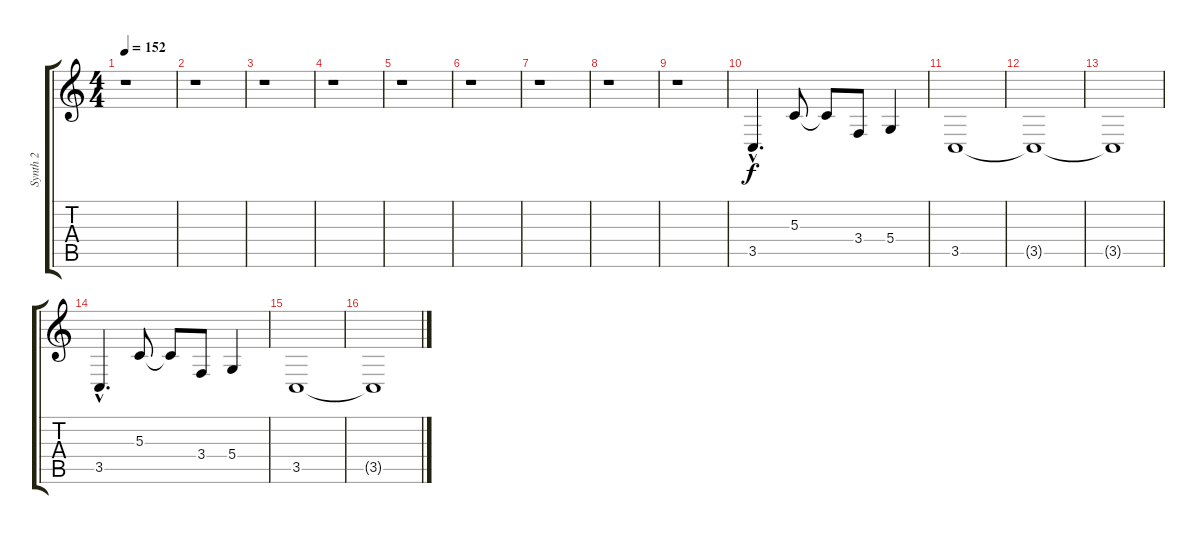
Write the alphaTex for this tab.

\track ("Synth 2" "Synth 2") {instrument pad3polysynth}
\staff {score tabs}
\tuning (E4 B3 G3 D3 A2 E2) {hide}
\ts (4 4)
\tempo 152
\clef g2
\ks c
r.1{dy f} |
r.1 |
r.1 |
r.1 |
r.1 |
r.1 |
r.1 |
r.1 |
r.1 |
3.5{hac}.4{d} 5.3.8 5.3{t}.8 3.4.8 5.4.4 |
3.5.1 |
3.5{t}.1 |
3.5{t}.1 |
3.5{hac}.4{d} 5.3.8 5.3{t}.8 3.4.8 5.4.4 |
3.5.1 |
3.5{t}.1
